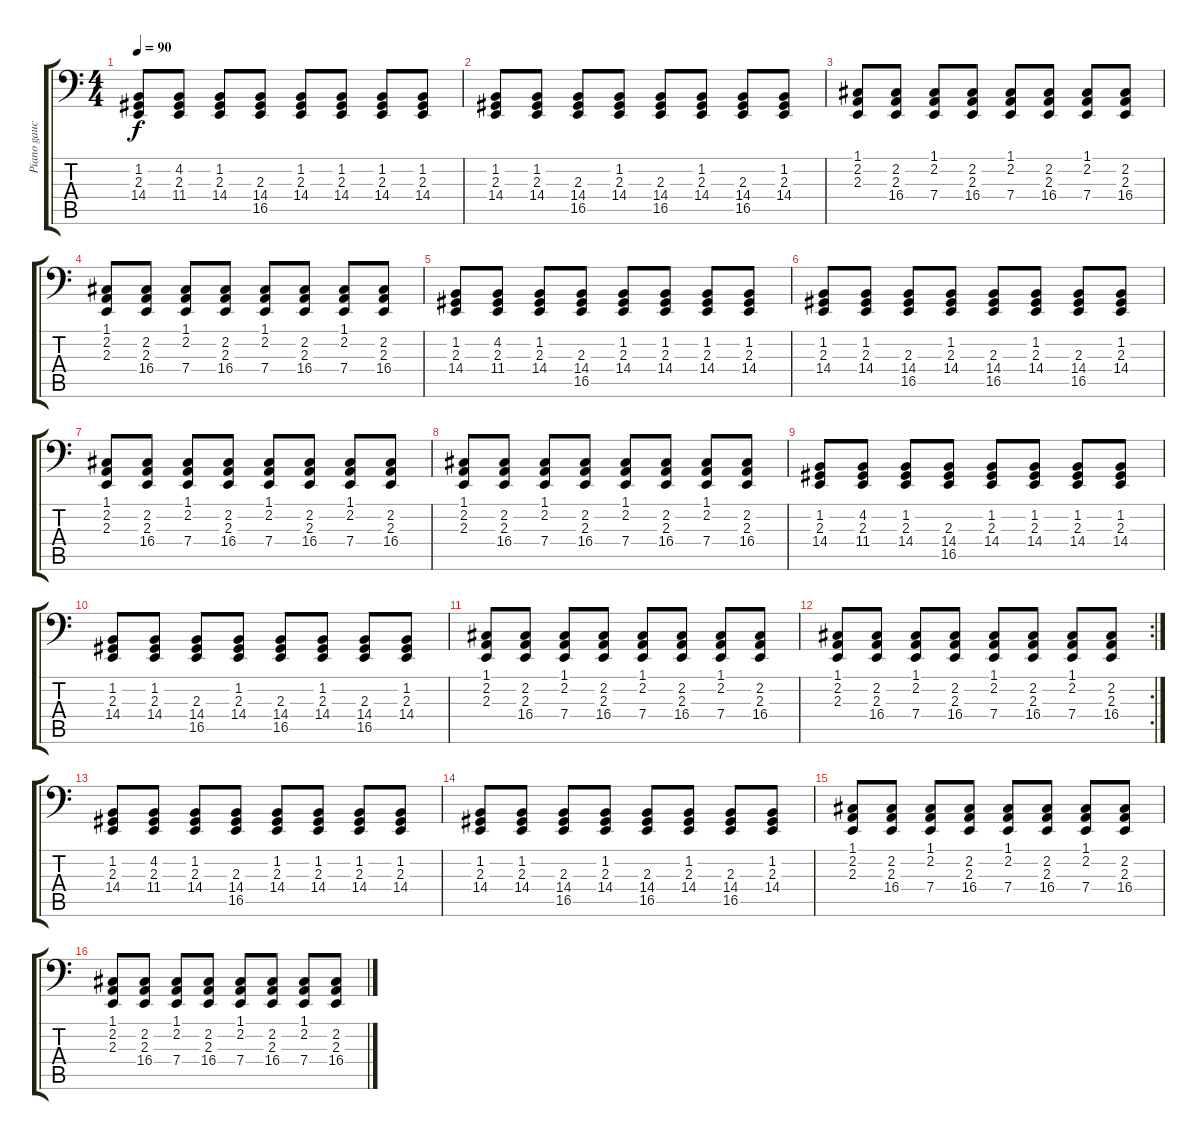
\track ("Piano gauche" "Piano gauc") {instrument acousticgrandpiano}
\staff {score tabs}
\tuning (C3 G2 D2 A1 E1 B0) {hide}
\ts (4 4)
\tempo 90
\clef f4
\ks c
(1.2 2.3 14.4).8{dy f} (4.2 2.3 11.4).8 (1.2 2.3 14.4).8 (2.3 14.4 16.5).8 (1.2 2.3 14.4).8 (1.2 2.3 14.4).8 (1.2 2.3 14.4).8 (1.2 2.3 14.4).8 |
(1.2 2.3 14.4).8 (1.2 2.3 14.4).8 (2.3 14.4 16.5).8 (1.2 2.3 14.4).8 (2.3 14.4 16.5).8 (1.2 2.3 14.4).8 (2.3 14.4 16.5).8 (1.2 2.3 14.4).8 |
(1.1 2.2 2.3).8 (2.2 2.3 16.4).8 (1.1 2.2 7.4).8 (2.2 2.3 16.4).8 (1.1 2.2 7.4).8 (2.2 2.3 16.4).8 (1.1 2.2 7.4).8 (2.2 2.3 16.4).8 |
(1.1 2.2 2.3).8 (2.2 2.3 16.4).8 (1.1 2.2 7.4).8 (2.2 2.3 16.4).8 (1.1 2.2 7.4).8 (2.2 2.3 16.4).8 (1.1 2.2 7.4).8 (2.2 2.3 16.4).8 |
(1.2 2.3 14.4).8 (4.2 2.3 11.4).8 (1.2 2.3 14.4).8 (2.3 14.4 16.5).8 (1.2 2.3 14.4).8 (1.2 2.3 14.4).8 (1.2 2.3 14.4).8 (1.2 2.3 14.4).8 |
(1.2 2.3 14.4).8 (1.2 2.3 14.4).8 (2.3 14.4 16.5).8 (1.2 2.3 14.4).8 (2.3 14.4 16.5).8 (1.2 2.3 14.4).8 (2.3 14.4 16.5).8 (1.2 2.3 14.4).8 |
(1.1 2.2 2.3).8 (2.2 2.3 16.4).8 (1.1 2.2 7.4).8 (2.2 2.3 16.4).8 (1.1 2.2 7.4).8 (2.2 2.3 16.4).8 (1.1 2.2 7.4).8 (2.2 2.3 16.4).8 |
(1.1 2.2 2.3).8 (2.2 2.3 16.4).8 (1.1 2.2 7.4).8 (2.2 2.3 16.4).8 (1.1 2.2 7.4).8 (2.2 2.3 16.4).8 (1.1 2.2 7.4).8 (2.2 2.3 16.4).8 |
(1.2 2.3 14.4).8 (4.2 2.3 11.4).8 (1.2 2.3 14.4).8 (2.3 14.4 16.5).8 (1.2 2.3 14.4).8 (1.2 2.3 14.4).8 (1.2 2.3 14.4).8 (1.2 2.3 14.4).8 |
(1.2 2.3 14.4).8 (1.2 2.3 14.4).8 (2.3 14.4 16.5).8 (1.2 2.3 14.4).8 (2.3 14.4 16.5).8 (1.2 2.3 14.4).8 (2.3 14.4 16.5).8 (1.2 2.3 14.4).8 |
(1.1 2.2 2.3).8 (2.2 2.3 16.4).8 (1.1 2.2 7.4).8 (2.2 2.3 16.4).8 (1.1 2.2 7.4).8 (2.2 2.3 16.4).8 (1.1 2.2 7.4).8 (2.2 2.3 16.4).8 |
\rc 2
(1.1 2.2 2.3).8 (2.2 2.3 16.4).8 (1.1 2.2 7.4).8 (2.2 2.3 16.4).8 (1.1 2.2 7.4).8 (2.2 2.3 16.4).8 (1.1 2.2 7.4).8 (2.2 2.3 16.4).8 |
(1.2 2.3 14.4).8 (4.2 2.3 11.4).8 (1.2 2.3 14.4).8 (2.3 14.4 16.5).8 (1.2 2.3 14.4).8 (1.2 2.3 14.4).8 (1.2 2.3 14.4).8 (1.2 2.3 14.4).8 |
(1.2 2.3 14.4).8 (1.2 2.3 14.4).8 (2.3 14.4 16.5).8 (1.2 2.3 14.4).8 (2.3 14.4 16.5).8 (1.2 2.3 14.4).8 (2.3 14.4 16.5).8 (1.2 2.3 14.4).8 |
(1.1 2.2 2.3).8 (2.2 2.3 16.4).8 (1.1 2.2 7.4).8 (2.2 2.3 16.4).8 (1.1 2.2 7.4).8 (2.2 2.3 16.4).8 (1.1 2.2 7.4).8 (2.2 2.3 16.4).8 |
(1.1 2.2 2.3).8 (2.2 2.3 16.4).8 (1.1 2.2 7.4).8 (2.2 2.3 16.4).8 (1.1 2.2 7.4).8 (2.2 2.3 16.4).8 (1.1 2.2 7.4).8 (2.2 2.3 16.4).8
